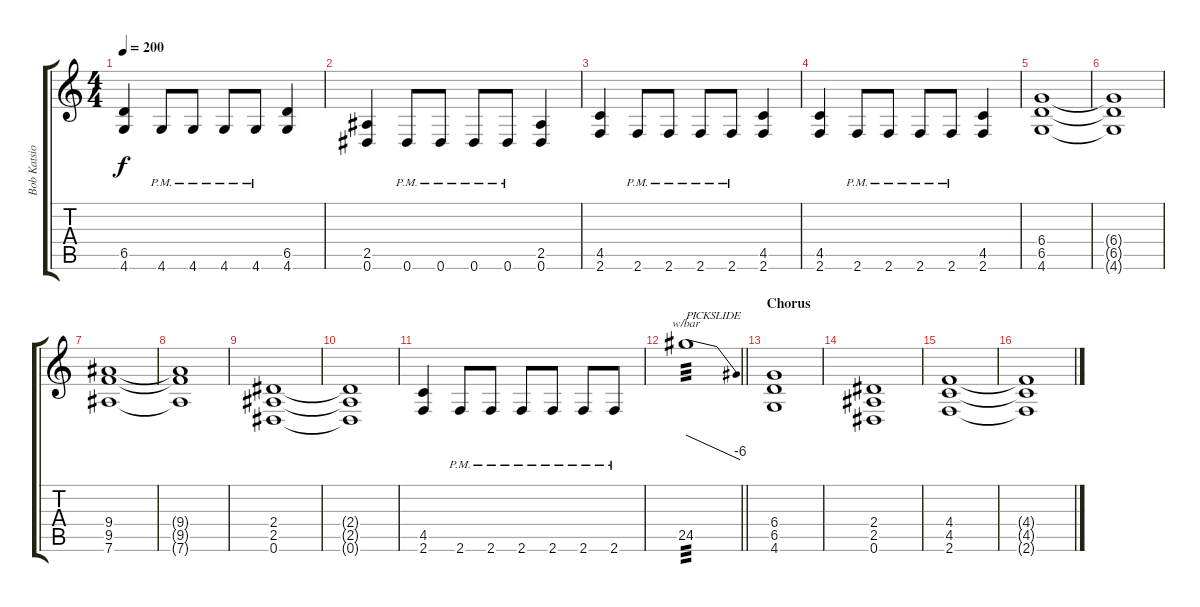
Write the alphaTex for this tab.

\track ("Bob Katsionis - Rhythm" "Bob Katsio") {instrument distortionguitar}
\staff {score tabs}
\tuning (Eb4 Bb3 Gb3 Db3 Ab2 Eb2) {hide}
\ts (4 4)
\tempo 200
\clef g2
\ks c
(6.5 4.6).4{dy f} 4.6{pm}.8 4.6{pm}.8 4.6{pm}.8 4.6{pm}.8 (6.5 4.6).4 |
(2.5 0.6).4 0.6{pm}.8 0.6{pm}.8 0.6{pm}.8 0.6{pm}.8 (2.5 0.6).4 |
(4.5 2.6).4 2.6{pm}.8 2.6{pm}.8 2.6{pm}.8 2.6{pm}.8 (4.5 2.6).4 |
(4.5 2.6).4 2.6{pm}.8 2.6{pm}.8 2.6{pm}.8 2.6{pm}.8 (4.5 2.6).4 |
(6.4 6.5 4.6).1 |
(6.4{t} 6.5{t} 4.6{t}).1 |
(9.4 9.5 7.6).1 |
(9.4{t} 9.5{t} 7.6{t}).1 |
(2.4 2.5 0.6).1 |
(2.4{t} 2.5{t} 0.6{t}).1 |
(4.5 2.6).4 2.6{pm}.8 2.6{pm}.8 2.6{pm}.8 2.6{pm}.8 2.6{pm}.8 2.6{pm}.8 |
\barLineRight lightlight
24.5.1{tbe (dive default 0 0 60 -24) txt "PICKSLIDE" tp 3} |
\section ("" "Chorus")
(6.4 6.5 4.6).1 |
(2.4 2.5 0.6).1 |
(4.4 4.5 2.6).1 |
(4.4{t} 4.5{t} 2.6{t}).1
